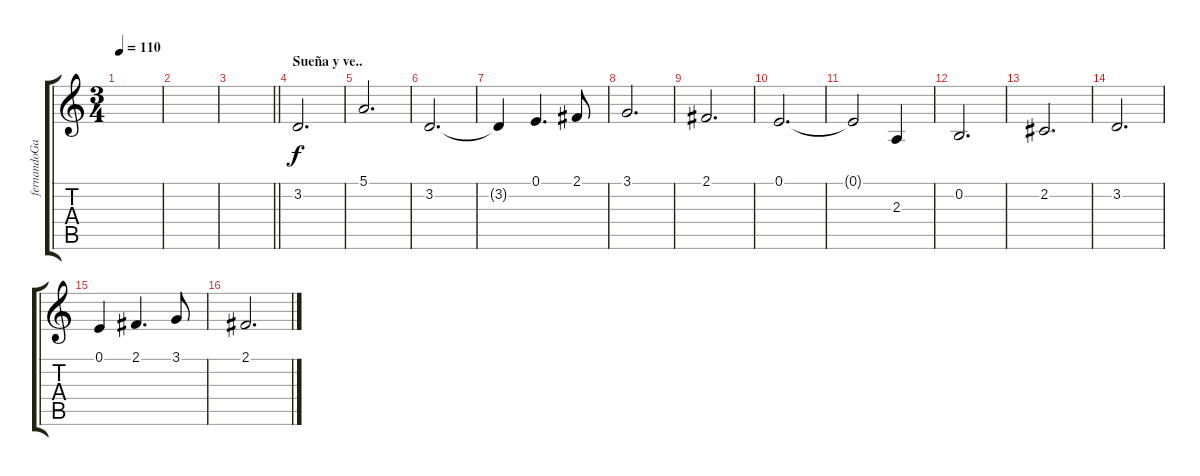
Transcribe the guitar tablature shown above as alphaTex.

\track ("fernandoGaita" "fernandoGa") {instrument harmonica}
\staff {score tabs}
\tuning (E4 B3 G3 D3 A2 E2) {hide}
\ts (3 4)
\tempo 110
\clef g2
\ks c
|
|
\barLineRight lightlight
|
\section ("" "Sueña y ve..")
3.2.2{d} |
5.1.2{d} |
3.2.2{d} |
3.2{t}.4 0.1.4{d} 2.1.8 |
3.1.2{d} |
2.1.2{d} |
0.1.2{d} |
0.1{t}.2 2.3.4 |
0.2.2{d} |
2.2.2{d} |
3.2.2{d} |
0.1.4 2.1.4{d} 3.1.8 |
2.1.2{d}
